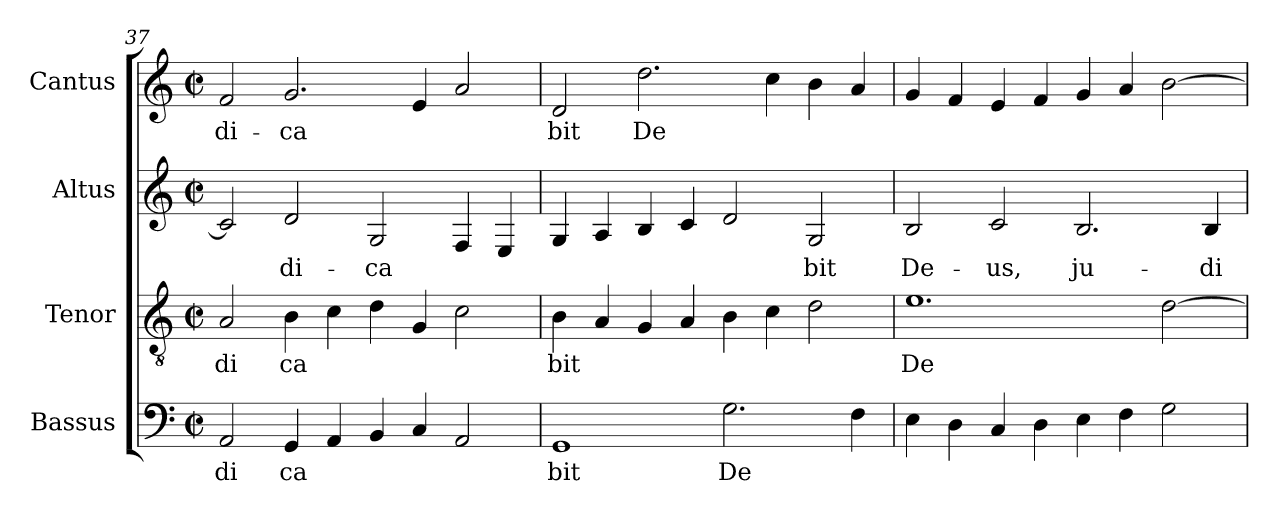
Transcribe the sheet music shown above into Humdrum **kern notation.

**kern	**text	**kern	**text	**kern	**text	**kern	**text
*part4	*part4	*part3	*part3	*part2	*part2	*part1	*part1
*staff4	*staff4	*staff3	*staff3	*staff2	*staff2	*staff1	*staff1
*I"Bassus	*	*I"Tenor	*	*I"Altus	*	*I"Cantus	*
*clefF4	*	*clefGv2	*	*clefG2	*	*clefG2	*
*k[]	*	*k[]	*	*k[]	*	*k[]	*
*C:	*	*C:	*	*C:	*	*C:	*
*M2/2	*	*M2/2	*	*M2/2	*	*M2/2	*
*met(c|)	*	*met(c|)	*	*met(c|)	*	*met(c|)	*
=37	=37	=37	=37	=37	=37	=37	=37
!	!LO:LY:b:cj	!	!LO:LY:b:cj	!	!LO:LY:b:cj	!	!LO:LY:b:cj
2AA/	di	2A/	di	2c/]	--	2f/	-di-
!	!LO:LY:b:cj	!	!LO:LY:b:cj	!	!LO:LY:b:cj	!	!LO:LY:b:cj
4GG/	ca	4B\	ca	2d/	-di-	2.g/	-ca-
!	!LO:LY:b:cj	!	!LO:LY:b:cj	!	!	!	!
4AA/	.	4c\	.	.	.	.	.
!	!LO:LY:b:cj	!	!LO:LY:b:cj	!	!LO:LY:b:cj	!	!
4BB/	.	4d\	.	2G/	-ca-	.	.
!	!LO:LY:b:cj	!	!LO:LY:b:cj	!	!	!	!LO:LY:b:cj
4C/	.	4G/	.	.	.	4e/	--
!	!LO:LY:b:cj	!	!LO:LY:b:cj	!	!LO:LY:b:cj	!	!LO:LY:b:cj
2AA/	.	2c\	.	4F/	--	2a/	--
!	!	!	!	!	!LO:LY:b:cj	!	!
.	.	.	.	4E/	--	.	.
=38	=38	=38	=38	=38	=38	=38	=38
!	!LO:LY:b:cj	!	!LO:LY:b:cj	!	!LO:LY:b:cj	!	!LO:LY:b:cj
1GG	bit	4B\	bit	4G/	--	2d/	-bit
!	!	!	!LO:LY:b:cj	!	!LO:LY:b:cj	!	!
.	.	4A/	.	4A/	--	.	.
!	!	!	!LO:LY:b:cj	!	!LO:LY:b:cj	!	!LO:LY:b:cj
.	.	4G/	.	4B/	--	2.dd\	De-
!	!	!	!LO:LY:b:cj	!	!LO:LY:b:cj	!	!
.	.	4A/	.	4c/	--	.	.
!	!LO:LY:b:cj	!	!LO:LY:b:cj	!	!LO:LY:b:cj	!	!
2.G\	De	4B\	.	2d/	--	.	.
!	!	!	!LO:LY:b:cj	!	!	!	!LO:LY:b:cj
.	.	4c\	.	.	.	4cc\	--
!	!	!	!LO:LY:b:cj	!	!LO:LY:b:cj	!	!LO:LY:b:cj
.	.	2d\	.	2G/	-bit	4b\	--
!	!LO:LY:b:cj	!	!	!	!	!	!LO:LY:b:cj
4F\	.	.	.	.	.	4a/	--
=39	=39	=39	=39	=39	=39	=39	=39
!	!LO:LY:b:cj	!	!LO:LY:b:cj	!	!LO:LY:b:cj	!	!LO:LY:b:cj
4E\	.	1.e	De	2B/	De-	4g/	--
!	!LO:LY:b:cj	!	!	!	!	!	!LO:LY:b:cj
4D\	.	.	.	.	.	4f/	--
!	!LO:LY:b:cj	!	!	!	!LO:LY:b:cj	!	!LO:LY:b:cj
4C/	.	.	.	2c/	-us,	4e/	--
!	!LO:LY:b:cj	!	!	!	!	!	!LO:LY:b:cj
4D\	.	.	.	.	.	4f/	--
!	!LO:LY:b:cj	!	!	!	!LO:LY:b:cj	!	!LO:LY:b:cj
4E\	.	.	.	2.B/	ju-	4g/	--
!	!LO:LY:b:cj	!	!	!	!	!	!LO:LY:b:cj
4F\	.	.	.	.	.	4a/	--
!	!LO:LY:b:cj	!	!LO:LY:b:cj	!	!	!	!LO:LY:b:cj
2G\	.	[<2d\	.	.	.	[<2b\	--
!	!	!	!	!	!LO:LY:b:cj	!	!
.	.	.	.	4B/	-di-	.	.
=	=	=	=	=	=	=	=
*-	*-	*-	*-	*-	*-	*-	*-
